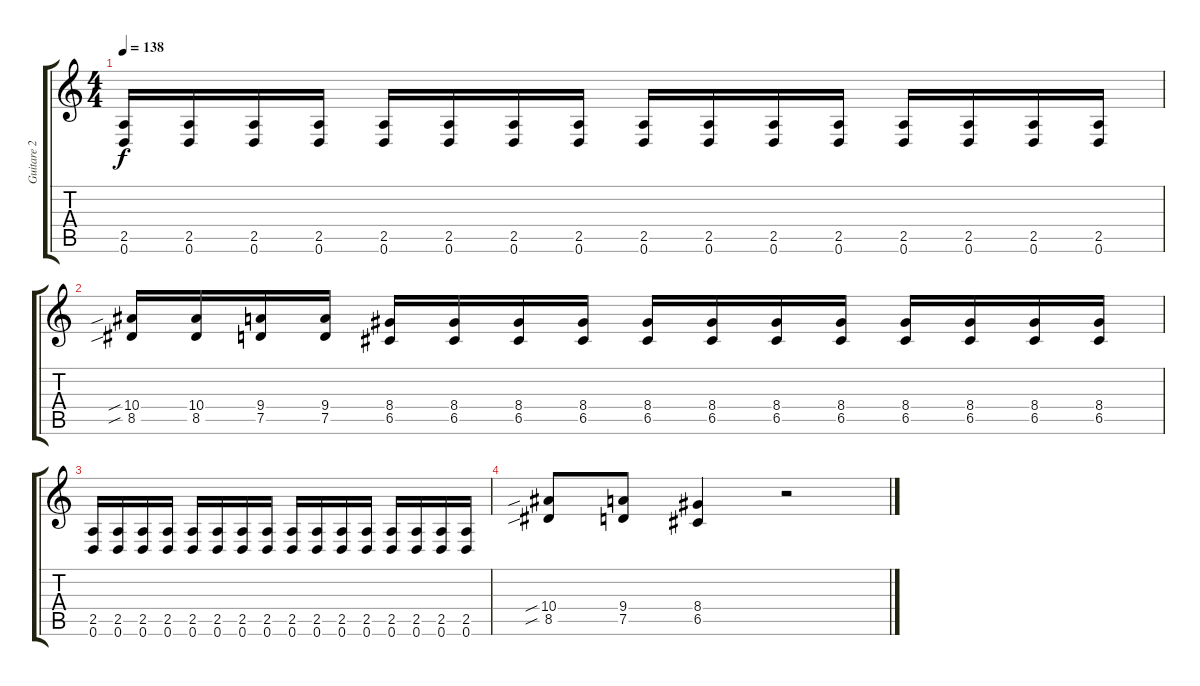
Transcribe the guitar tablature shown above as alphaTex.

\track ("Guitare 2" "Guitare 2") {instrument distortionguitar}
\staff {score tabs}
\tuning (D4 A3 F3 C3 G2 D2) {hide}
\ts (4 4)
\tempo 138
\clef g2
\ks c
(2.5 0.6).16{dy f} (2.5 0.6).16 (2.5 0.6).16 (2.5 0.6).16 (2.5 0.6).16 (2.5 0.6).16 (2.5 0.6).16 (2.5 0.6).16 (2.5 0.6).16 (2.5 0.6).16 (2.5 0.6).16 (2.5 0.6).16 (2.5 0.6).16 (2.5 0.6).16 (2.5 0.6).16 (2.5 0.6).16 |
(10.4{sib} 8.5{sib}).16 (10.4 8.5).16 (9.4 7.5).16 (9.4 7.5).16 (8.4 6.5).16 (8.4 6.5).16 (8.4 6.5).16 (8.4 6.5).16 (8.4 6.5).16 (8.4 6.5).16 (8.4 6.5).16 (8.4 6.5).16 (8.4 6.5).16 (8.4 6.5).16 (8.4 6.5).16 (8.4 6.5).16 |
(2.5 0.6).16 (2.5 0.6).16 (2.5 0.6).16 (2.5 0.6).16 (2.5 0.6).16 (2.5 0.6).16 (2.5 0.6).16 (2.5 0.6).16 (2.5 0.6).16 (2.5 0.6).16 (2.5 0.6).16 (2.5 0.6).16 (2.5 0.6).16 (2.5 0.6).16 (2.5 0.6).16 (2.5 0.6).16 |
(10.4{sib} 8.5{sib}).8 (9.4 7.5).8 (8.4 6.5).4 r.2
